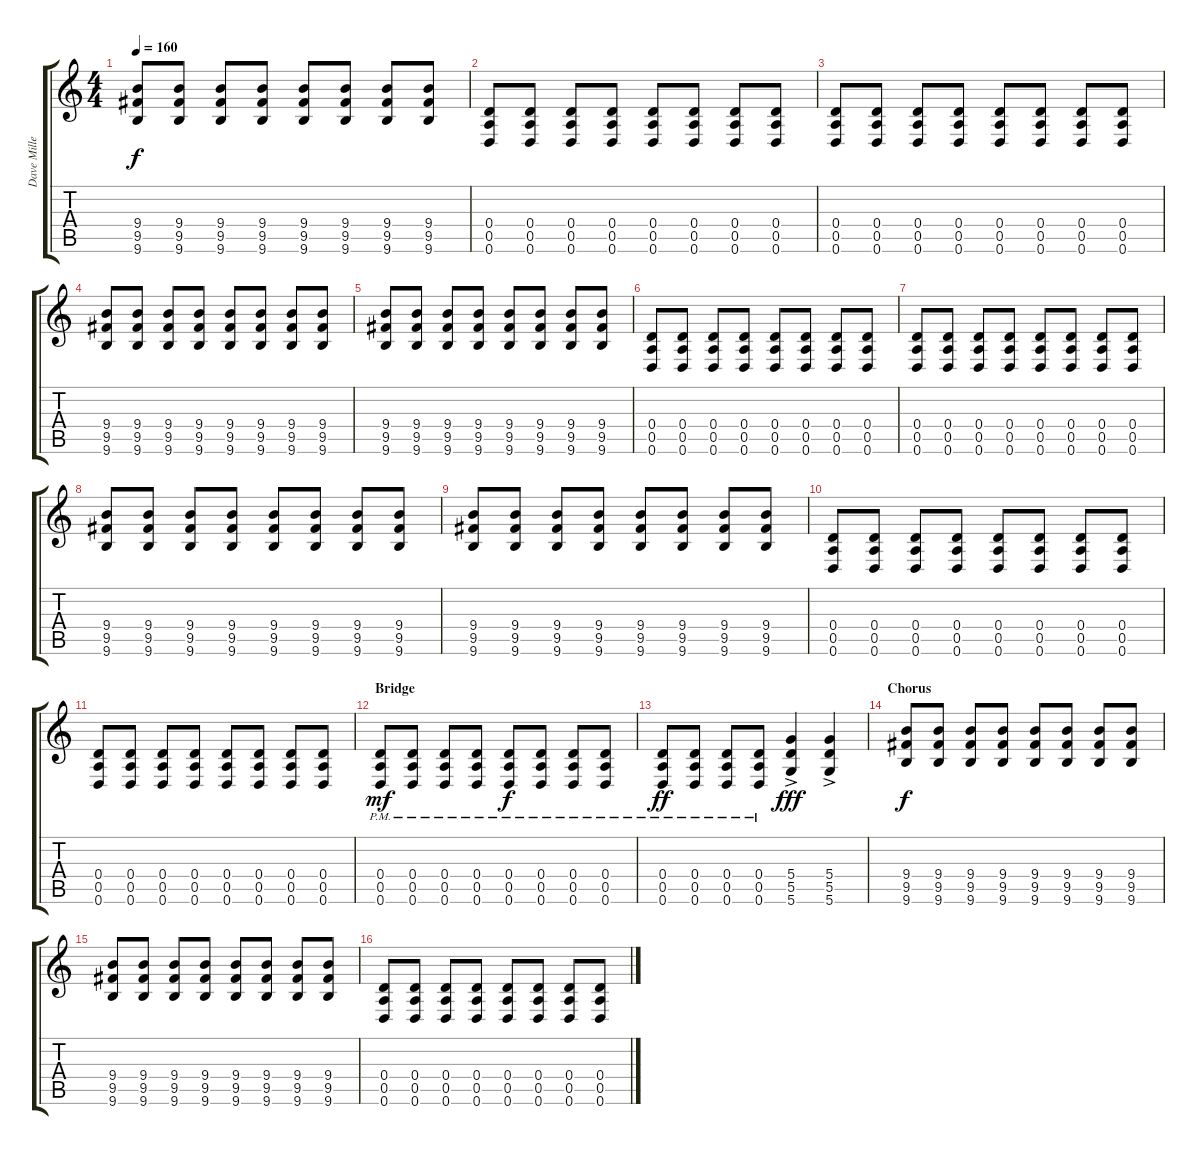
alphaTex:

\track ("Dave Miller" "Dave Mille") {instrument electricguitarjazz}
\staff {score tabs}
\tuning (E4 B3 G3 D3 A2 D2) {hide}
\ts (4 4)
\tempo 160
\clef g2
\ks c
(9.4 9.5 9.6).8{dy f} (9.4 9.5 9.6).8 (9.4 9.5 9.6).8 (9.4 9.5 9.6).8 (9.4 9.5 9.6).8 (9.4 9.5 9.6).8 (9.4 9.5 9.6).8 (9.4 9.5 9.6).8 |
(0.4 0.5 0.6).8 (0.4 0.5 0.6).8 (0.4 0.5 0.6).8 (0.4 0.5 0.6).8 (0.4 0.5 0.6).8 (0.4 0.5 0.6).8 (0.4 0.5 0.6).8 (0.4 0.5 0.6).8 |
(0.4 0.5 0.6).8 (0.4 0.5 0.6).8 (0.4 0.5 0.6).8 (0.4 0.5 0.6).8 (0.4 0.5 0.6).8 (0.4 0.5 0.6).8 (0.4 0.5 0.6).8 (0.4 0.5 0.6).8 |
(9.4 9.5 9.6).8 (9.4 9.5 9.6).8 (9.4 9.5 9.6).8 (9.4 9.5 9.6).8 (9.4 9.5 9.6).8 (9.4 9.5 9.6).8 (9.4 9.5 9.6).8 (9.4 9.5 9.6).8 |
(9.4 9.5 9.6).8 (9.4 9.5 9.6).8 (9.4 9.5 9.6).8 (9.4 9.5 9.6).8 (9.4 9.5 9.6).8 (9.4 9.5 9.6).8 (9.4 9.5 9.6).8 (9.4 9.5 9.6).8 |
(0.4 0.5 0.6).8 (0.4 0.5 0.6).8 (0.4 0.5 0.6).8 (0.4 0.5 0.6).8 (0.4 0.5 0.6).8 (0.4 0.5 0.6).8 (0.4 0.5 0.6).8 (0.4 0.5 0.6).8 |
(0.4 0.5 0.6).8 (0.4 0.5 0.6).8 (0.4 0.5 0.6).8 (0.4 0.5 0.6).8 (0.4 0.5 0.6).8 (0.4 0.5 0.6).8 (0.4 0.5 0.6).8 (0.4 0.5 0.6).8 |
(9.4 9.5 9.6).8 (9.4 9.5 9.6).8 (9.4 9.5 9.6).8 (9.4 9.5 9.6).8 (9.4 9.5 9.6).8 (9.4 9.5 9.6).8 (9.4 9.5 9.6).8 (9.4 9.5 9.6).8 |
(9.4 9.5 9.6).8 (9.4 9.5 9.6).8 (9.4 9.5 9.6).8 (9.4 9.5 9.6).8 (9.4 9.5 9.6).8 (9.4 9.5 9.6).8 (9.4 9.5 9.6).8 (9.4 9.5 9.6).8 |
(0.4 0.5 0.6).8 (0.4 0.5 0.6).8 (0.4 0.5 0.6).8 (0.4 0.5 0.6).8 (0.4 0.5 0.6).8 (0.4 0.5 0.6).8 (0.4 0.5 0.6).8 (0.4 0.5 0.6).8 |
(0.4 0.5 0.6).8 (0.4 0.5 0.6).8 (0.4 0.5 0.6).8 (0.4 0.5 0.6).8 (0.4 0.5 0.6).8 (0.4 0.5 0.6).8 (0.4 0.5 0.6).8 (0.4 0.5 0.6).8 |
\section ("" "Bridge")
(0.4{pm} 0.5{pm} 0.6{pm}).8{dy mf} (0.4{pm} 0.5{pm} 0.6{pm}).8 (0.4{pm} 0.5{pm} 0.6{pm}).8 (0.4{pm} 0.5{pm} 0.6{pm}).8 (0.4{pm} 0.5{pm} 0.6{pm}).8{dy f} (0.4{pm} 0.5{pm} 0.6{pm}).8 (0.4{pm} 0.5{pm} 0.6{pm}).8 (0.4{pm} 0.5{pm} 0.6{pm}).8 |
(0.4{pm} 0.5{pm} 0.6{pm}).8{dy ff} (0.4{pm} 0.5{pm} 0.6{pm}).8 (0.4{pm} 0.5{pm} 0.6{pm}).8 (0.4{pm} 0.5{pm} 0.6{pm}).8 (5.4{ac} 5.5{ac} 5.6{ac}).4{dy fff} (5.4{ac} 5.5{ac} 5.6{ac}).4 |
\section ("" "Chorus")
(9.4 9.5 9.6).8{dy f instrument distortionguitar} (9.4 9.5 9.6).8 (9.4 9.5 9.6).8 (9.4 9.5 9.6).8 (9.4 9.5 9.6).8 (9.4 9.5 9.6).8 (9.4 9.5 9.6).8 (9.4 9.5 9.6).8 |
(9.4 9.5 9.6).8 (9.4 9.5 9.6).8 (9.4 9.5 9.6).8 (9.4 9.5 9.6).8 (9.4 9.5 9.6).8 (9.4 9.5 9.6).8 (9.4 9.5 9.6).8 (9.4 9.5 9.6).8 |
(0.4 0.5 0.6).8 (0.4 0.5 0.6).8 (0.4 0.5 0.6).8 (0.4 0.5 0.6).8 (0.4 0.5 0.6).8 (0.4 0.5 0.6).8 (0.4 0.5 0.6).8 (0.4 0.5 0.6).8
